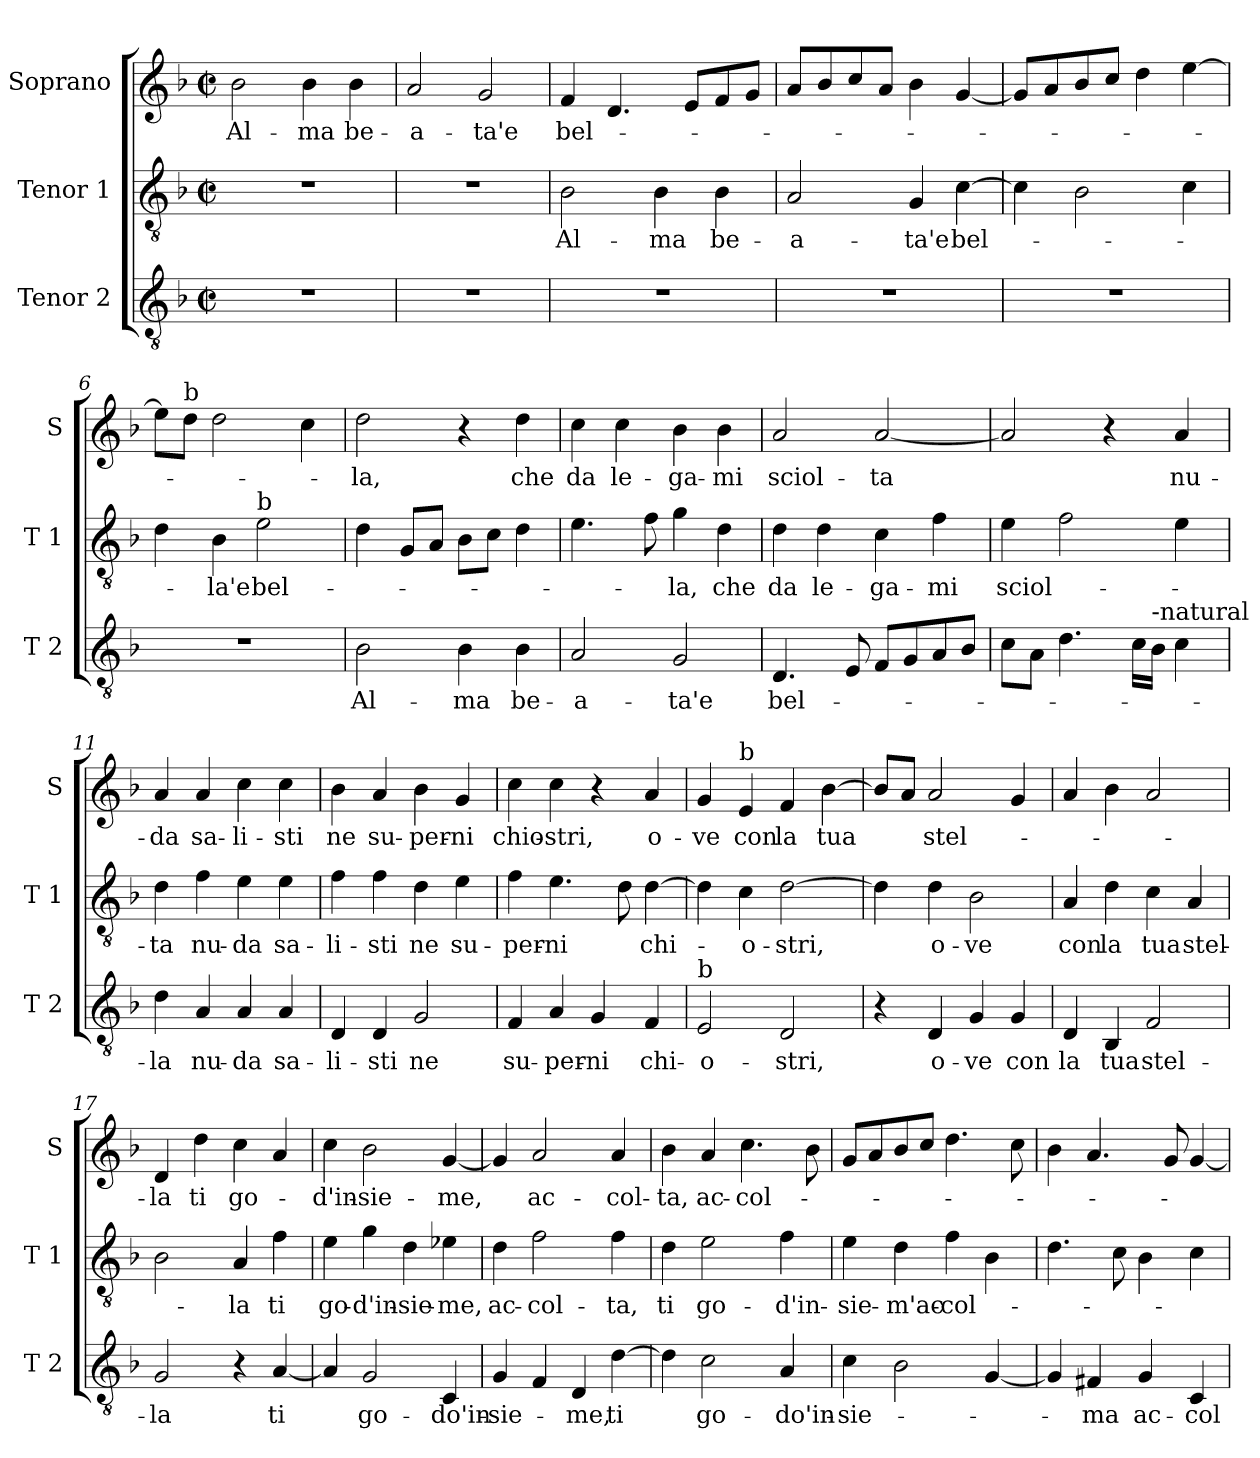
**kern	**text	**kern	**text	**kern	**text
*part3	*part3	*part2	*part2	*part1	*part1
*staff3	*staff3	*staff2	*staff2	*staff1	*staff1
*I"Tenor 2	*	*I"Tenor 1	*	*I"Soprano	*
*I'T 2	*	*I'T 1	*	*I'S	*
*clefGv2	*	*clefGv2	*	*clefG2	*
*k[b-]	*	*k[b-]	*	*k[b-]	*
*F:	*	*F:	*	*F:	*
*M2/2	*	*M2/2	*	*M2/2	*
*met(c|)	*	*met(c|)	*	*met(c|)	*
=1	=1	=1	=1	=1	=1
!	!	!	!	!	!LO:LY:b
1r	.	1r	.	2b-\	Al-
!	!	!	!	!	!LO:LY:b
.	.	.	.	4b-\	-ma
!	!	!	!	!	!LO:LY:b
.	.	.	.	4b-\	be-
=2	=2	=2	=2	=2	=2
!	!	!	!	!	!LO:LY:b
1r	.	1r	.	2a/	-a-
!	!	!	!	!	!LO:LY:b
.	.	.	.	2g/	-ta'e
=3	=3	=3	=3	=3	=3
!	!	!	!LO:LY:b	!	!LO:LY:b
1r	.	2B-\	Al-	4f/	bel-
.	.	.	.	4.d/	.
!	!	!	!LO:LY:b	!	!
.	.	4B-\	-ma	.	.
.	.	.	.	8e/L	.
!	!	!	!LO:LY:b	!	!
.	.	4B-\	be-	8f/	.
.	.	.	.	8g/J	.
=4	=4	=4	=4	=4	=4
!	!	!	!LO:LY:b	!	!
1r	.	2A/	-a-	8a/L	.
.	.	.	.	8b-/	.
.	.	.	.	8cc/	.
.	.	.	.	8a/J	.
!	!	!	!LO:LY:b	!	!
.	.	4G/	-ta'e	4b-\	.
!	!	!	!LO:LY:b	!	!
.	.	[4c\	bel-	[4g/	.
=5	=5	=5	=5	=5	=5
1r	.	4c\]	.	8g/L]	.
.	.	.	.	8a/	.
.	.	2B-\	.	8b-/	.
.	.	.	.	8cc/J	.
.	.	.	.	4dd\	.
.	.	4c\	.	[4ee\	.
!!LO:LB:g=z
=6	=6	=6	=6	=6	=6
1r	.	4d\	.	8ee\L]	.
!	!	!	!	!LO:TX:a:t=b	!
.	.	.	.	8dd\J	.
!	!	!	!LO:LY:b	!	!
.	.	4B-\	-la'e	2dd\	.
!	!	!LO:TX:a:t=b	!	!	!
!	!	!	!LO:LY:b	!	!
.	.	2e\	bel-	.	.
.	.	.	.	4cc\	.
=7	=7	=7	=7	=7	=7
!	!LO:LY:b	!	!	!	!LO:LY:b
2B-\	Al-	4d\	.	2dd\	-la,
.	.	8G/L	.	.	.
.	.	8A/J	.	.	.
!	!LO:LY:b	!	!	!	!
4B-\	-ma	8B-\L	.	4r	.
.	.	8c\J	.	.	.
!	!LO:LY:b	!	!	!	!LO:LY:b
4B-\	be-	4d\	.	4dd\	che
=8	=8	=8	=8	=8	=8
!	!LO:LY:b	!	!	!	!LO:LY:b
2A/	-a-	4.e\	.	4cc\	da
!	!	!	!	!	!LO:LY:b
.	.	.	.	4cc\	le-
.	.	8f\	.	.	.
!	!LO:LY:b	!	!LO:LY:b	!	!LO:LY:b
2G/	-ta'e	4g\	-la,	4b-\	-ga-
!	!	!	!LO:LY:b	!	!LO:LY:b
.	.	4d\	che	4b-\	-mi
=9	=9	=9	=9	=9	=9
!	!LO:LY:b	!	!LO:LY:b	!	!LO:LY:b
4.D/	bel-	4d\	da	2a/	sciol-
!	!	!	!LO:LY:b	!	!
.	.	4d\	le-	.	.
8E/	.	.	.	.	.
!	!	!	!LO:LY:b	!	!LO:LY:b
8F/L	.	4c\	-ga-	[2a/	-ta
8G/	.	.	.	.	.
!	!	!	!LO:LY:b	!	!
8A/	.	4f\	-mi	.	.
8B-/J	.	.	.	.	.
=10	=10	=10	=10	=10	=10
!	!	!	!LO:LY:b	!	!
8c\L	.	4e\	sciol-	2a/]	.
8A\J	.	.	.	.	.
4.d\	.	2f\	.	.	.
.	.	.	.	4r	.
16c\LL	.	.	.	.	.
!LO:TX:a:t=-natural	!	!	!	!	!
16B-\JJ	.	.	.	.	.
!	!	!	!	!	!LO:LY:b
4c\	.	4e\	.	4a/	nu-
!!LO:LB:g=z
=11	=11	=11	=11	=11	=11
!	!LO:LY:b	!	!LO:LY:b	!	!LO:LY:b
4d\	-la	4d\	-ta	4a/	-da
!	!LO:LY:b	!	!LO:LY:b	!	!LO:LY:b
4A/	nu-	4f\	nu-	4a/	sa-
!	!LO:LY:b	!	!LO:LY:b	!	!LO:LY:b
4A/	-da	4e\	-da	4cc\	-li-
!	!LO:LY:b	!	!LO:LY:b	!	!LO:LY:b
4A/	sa-	4e\	sa-	4cc\	-sti
=12	=12	=12	=12	=12	=12
!	!LO:LY:b	!	!LO:LY:b	!	!LO:LY:b
4D/	-li-	4f\	-li-	4b-\	ne
!	!LO:LY:b	!	!LO:LY:b	!	!LO:LY:b
4D/	-sti	4f\	-sti	4a/	su-
!	!LO:LY:b	!	!LO:LY:b	!	!LO:LY:b
2G/	ne	4d\	ne	4b-\	-per-
!	!	!	!LO:LY:b	!	!LO:LY:b
.	.	4e\	su-	4g/	-ni
=13	=13	=13	=13	=13	=13
!	!LO:LY:b	!	!LO:LY:b	!	!LO:LY:b
4F/	su-	4f\	-per-	4cc\	chio-
!	!LO:LY:b	!	!LO:LY:b	!	!LO:LY:b
4A/	-per-	4.e\	-ni	4cc\	-stri,
!	!LO:LY:b	!	!	!	!
4G/	-ni	.	.	4r	.
.	.	8d\	.	.	.
!	!LO:LY:b	!	!LO:LY:b	!	!LO:LY:b
4F/	chi-	[4d\	chi-	4a/	o-
=14	=14	=14	=14	=14	=14
!LO:TX:a:t=b	!	!	!	!	!
!	!LO:LY:b	!	!	!	!LO:LY:b
2E/	-o-	4d\]	.	4g/	-ve
!	!	!	!	!LO:TX:a:t=b	!
!	!	!	!LO:LY:b	!	!LO:LY:b
.	.	4c\	-o-	4e/	con
!	!LO:LY:b	!	!LO:LY:b	!	!LO:LY:b
2D/	-stri,	[2d\	-stri,	4f/	la
!	!	!	!	!	!LO:LY:b
.	.	.	.	[4b-\	tua
=15	=15	=15	=15	=15	=15
4r	.	4d\]	.	8b-/L]	.
.	.	.	.	8a/J	.
!	!LO:LY:b	!	!LO:LY:b	!	!LO:LY:b
4D/	o-	4d\	o-	2a/	stel-
!	!LO:LY:b	!	!LO:LY:b	!	!
4G/	-ve	2B-\	-ve	.	.
!	!LO:LY:b	!	!	!	!
4G/	con	.	.	4g/	.
!!LO:PB:g=z
=16	=16	=16	=16	=16	=16
!	!LO:LY:b	!	!LO:LY:b	!	!
4D/	la	4A/	con	4a/	.
!	!LO:LY:b	!	!LO:LY:b	!	!
4BB-/	tua	4d\	la	4b-\	.
!	!LO:LY:b	!	!LO:LY:b	!	!
2F/	stel-	4c\	tua	2a/	.
!	!	!	!LO:LY:b	!	!
.	.	4A/	stel-	.	.
=17	=17	=17	=17	=17	=17
!	!LO:LY:b	!	!	!	!LO:LY:b
2G/	-la	2B-\	.	4d/	-la
!	!	!	!	!	!LO:LY:b
.	.	.	.	4dd\	ti
!	!	!	!LO:LY:b	!	!LO:LY:b
4r	.	4A/	-la	4cc\	go-
!	!LO:LY:b	!	!LO:LY:b	!	!
[4A/	ti	4f\	ti	4a/	.
=18	=18	=18	=18	=18	=18
!	!	!	!LO:LY:b	!	!LO:LY:b
4A/]	.	4e\	go-	4cc\	-d'in-
!	!LO:LY:b	!	!LO:LY:b	!	!LO:LY:b
2G/	go-	4g\	-d'in-	2b-\	-sie-
!	!	!	!LO:LY:b	!	!
.	.	4d\	-sie-	.	.
!	!LO:LY:b	!	!LO:LY:b	!	!LO:LY:b
4C/	-do'in-	4e-X\	-me,	[4g/	-me,
=19	=19	=19	=19	=19	=19
!	!LO:LY:b	!	!LO:LY:b	!	!
4G/	-sie-	4d\	ac-	4g/]	.
!	!	!	!LO:LY:b	!	!LO:LY:b
4F/	.	2f\	-col-	2a/	ac-
!	!LO:LY:b	!	!	!	!
4D/	-me,	.	.	.	.
!	!LO:LY:b	!	!LO:LY:b	!	!LO:LY:b
[4d\	ti	4f\	-ta,	4a/	-col-
=20	=20	=20	=20	=20	=20
!	!	!	!LO:LY:b	!	!LO:LY:b
4d\]	.	4d\	ti	4b-\	-ta,
!	!LO:LY:b	!	!LO:LY:b	!	!LO:LY:b
2c\	go-	2e\	go-	4a/	ac-
!	!	!	!	!	!LO:LY:b
.	.	.	.	4.cc\	-col-
!	!LO:LY:b	!	!LO:LY:b	!	!
4A/	-do'in-	4f\	-d'in-	.	.
.	.	.	.	8b-\	.
!!LO:LB:g=z
=21	=21	=21	=21	=21	=21
!	!LO:LY:b	!	!LO:LY:b	!	!
4c\	-sie-	4e\	-sie-	8g/L	.
.	.	.	.	8a/	.
!	!	!	!LO:LY:b	!	!
2B-\	.	4d\	-m'ac-	8b-/	.
.	.	.	.	8cc/J	.
!	!	!	!LO:LY:b	!	!
.	.	4f\	-col-	4.dd\	.
[4G/	.	4B-\	.	.	.
.	.	.	.	8cc\	.
=22	=22	=22	=22	=22	=22
4G/]	.	4.d\	.	4b-\	.
!	!LO:LY:b	!	!	!	!
4F#X/	-ma	.	.	4.a/	.
.	.	8c\	.	.	.
!	!LO:LY:b	!	!	!	!
4G/	ac-	4B-\	.	.	.
.	.	.	.	8g/	.
!	!LO:LY:b	!	!	!	!
4C/	-col-	4c\	.	[4g/	.
=	=	=	=	=	=
*-	*-	*-	*-	*-	*-
